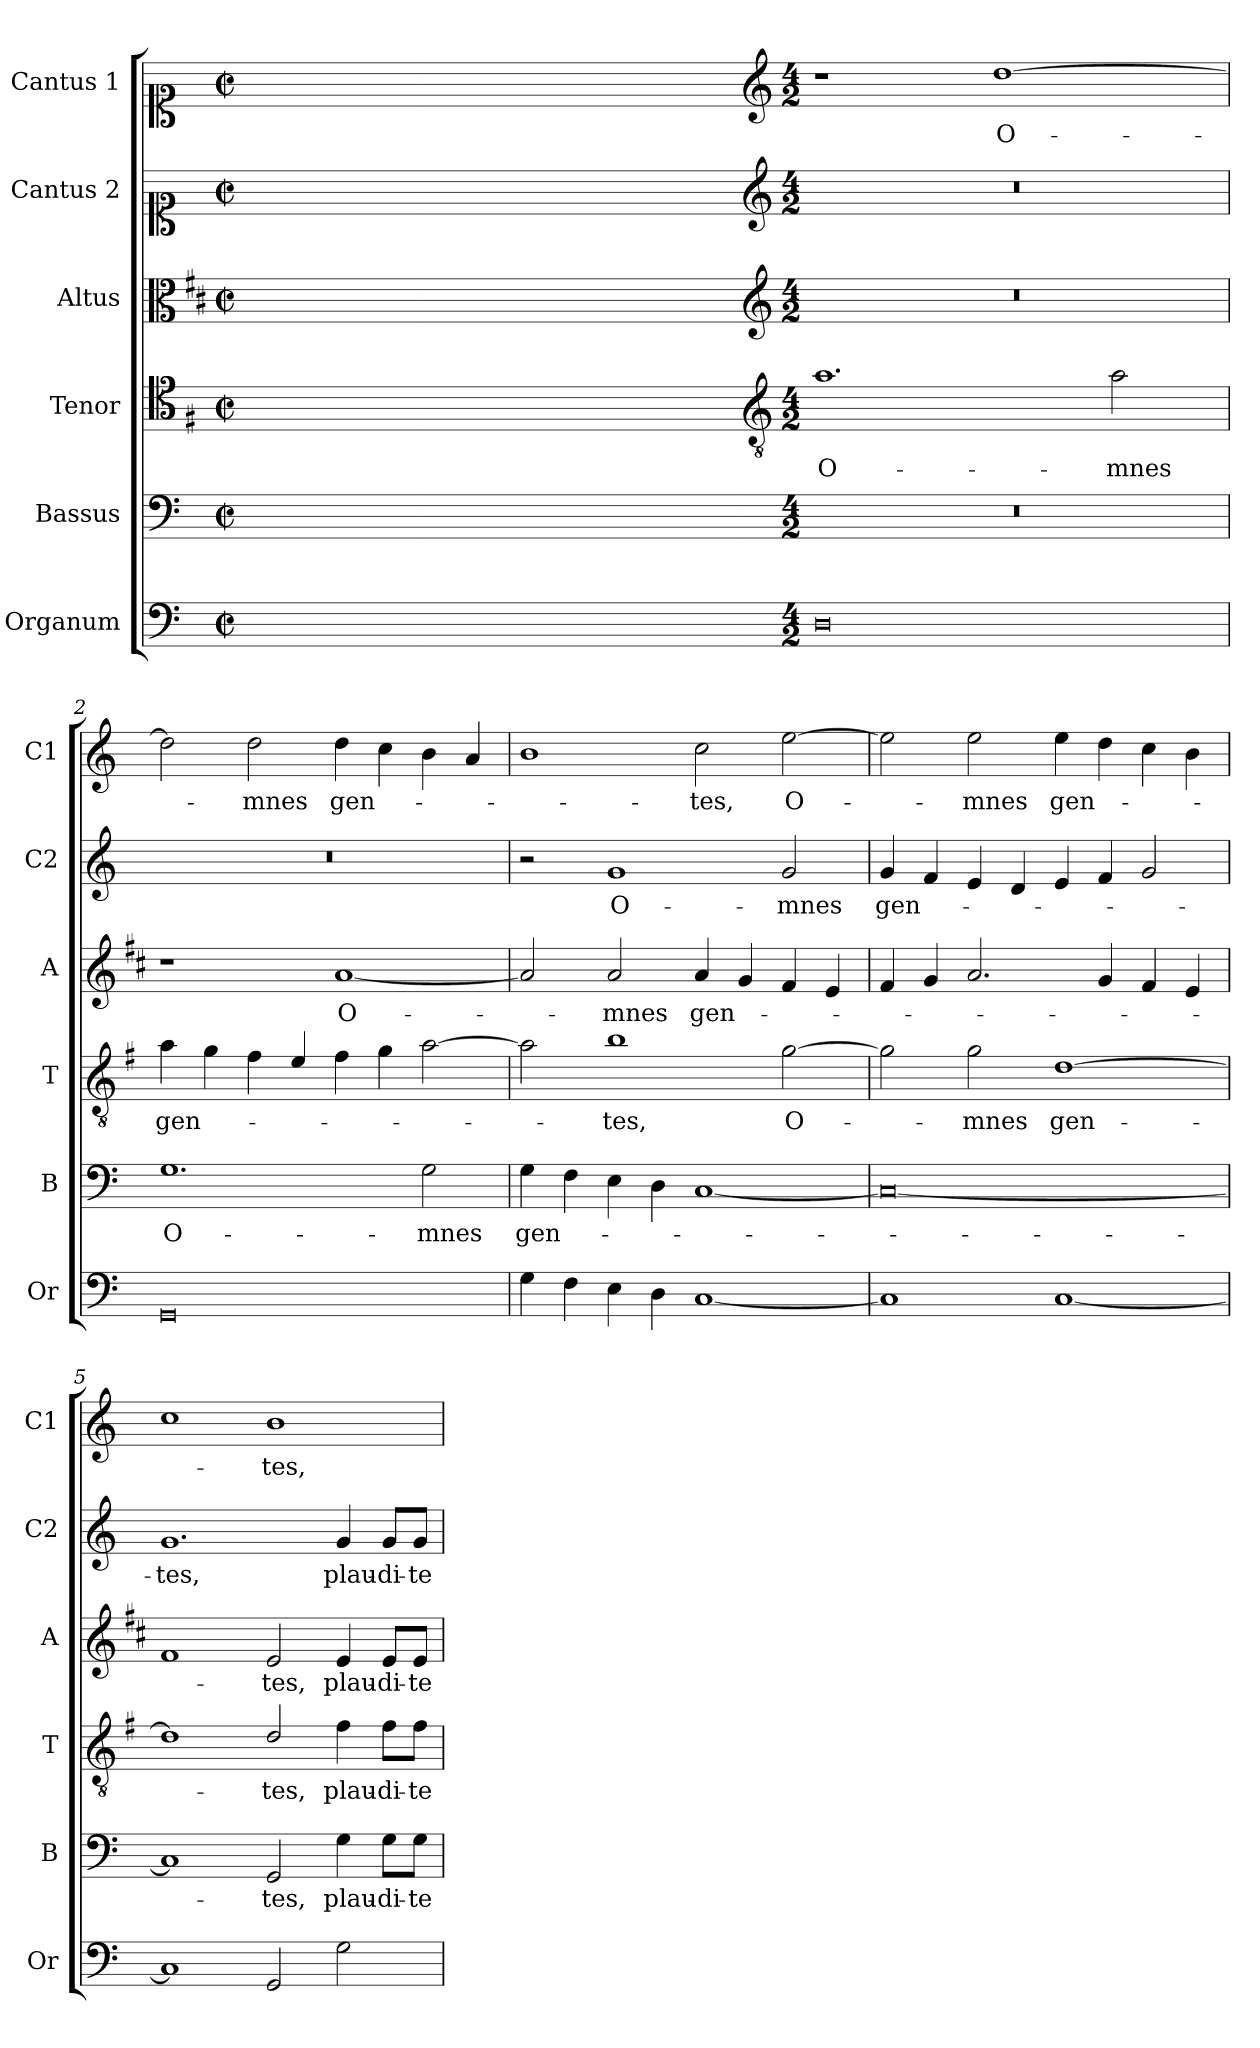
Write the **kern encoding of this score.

**kern	**kern	**text	**kern	**text	**kern	**text	**kern	**text	**kern	**text
*part6	*part5	*part5	*part4	*part4	*part3	*part3	*part2	*part2	*part1	*part1
*staff6	*staff5	*staff5	*staff4	*staff4	*staff3	*staff3	*staff2	*staff2	*staff1	*staff1
*I"Organum	*I"Bassus	*	*I"Tenor	*	*I"Altus	*	*I"Cantus 2	*	*I"Cantus 1	*
*I'Or	*I'B	*	*I'T	*	*I'A	*	*I'C2	*	*I'C1	*
*clefF4	*clefF4	*	*clefC4	*	*clefC3	*	*clefC1	*	*clefC1	*
*	*	*	*ITrd4c7	*	*ITrd1c2	*	*	*	*	*
*k[]	*k[]	*	*k[]	*	*k[]	*	*k[]	*	*k[]	*
*C:	*C:	*	*C:	*	*C:	*	*C:	*	*C:	*
*M2/2	*M2/2	*	*M2/2	*	*M2/2	*	*M2/2	*	*M2/2	*
*met(c|)	*met(c|)	*	*met(c|)	*	*met(c|)	*	*met(c|)	*	*met(c|)	*
=	=	=	=	=	=	=	=	=	=	=
1ryy	1ryy	.	1ryy	.	1ryy	.	1ryy	.	1ryy	.
=1X-	=1X-	=1X-	=1X-	=1X-	=1X-	=1X-	=1X-	=1X-	=1X-	=1X-
4ryy	4ryy	.	4ryy	.	4ryy	.	4ryy	.	4ryy	.
4ryy	4ryy	.	4ryy	.	4ryy	.	4ryy	.	4ryy	.
4ryy	4ryy	.	4ryy	.	4ryy	.	4ryy	.	4ryy	.
4ryy	4ryy	.	4ryy	.	4ryy	.	4ryy	.	4ryy	.
=1-	=1-	=1-	=1-	=1-	=1-	=1-	=1-	=1-	=1-	=1-
*	*	*	*clefGv2	*	*clefG2	*	*clefG2	*	*clefG2	*
*M4/2	*M4/2	*	*M4/2	*	*M4/2	*	*M4/2	*	*M4/2	*
!	!	!	!	!LO:LY:b	!	!	!	!	!	!
0D	0r	.	1.d	O-	0r	.	0r	.	1r	.
!	!	!	!	!	!	!	!	!	!	!LO:LY:b
.	.	.	.	.	.	.	.	.	[1dd	O-
!	!	!	!	!LO:LY:b	!	!	!	!	!	!
.	.	.	2d\	-mnes	.	.	.	.	.	.
=2	=2	=2	=2	=2	=2	=2	=2	=2	=2	=2
!	!	!LO:LY:b	!	!LO:LY:b	!	!	!	!	!	!
0GG	1.G	O-	4d\	gen-	1r	.	0r	.	2dd\]	.
.	.	.	4c\	.	.	.	.	.	.	.
!	!	!	!	!	!	!	!	!	!	!LO:LY:b
.	.	.	4B\	.	.	.	.	.	2dd\	-mnes
.	.	.	4A/	.	.	.	.	.	.	.
!	!	!	!	!	!	!LO:LY:b	!	!	!	!LO:LY:b
.	.	.	4B\	.	[1g	O-	.	.	4dd\	gen-
.	.	.	4c\	.	.	.	.	.	4cc\	.
!	!	!LO:LY:b	!	!	!	!	!	!	!	!
.	2G\	-mnes	[2d\	.	.	.	.	.	4b\	.
.	.	.	.	.	.	.	.	.	4a/	.
=3	=3	=3	=3	=3	=3	=3	=3	=3	=3	=3
!	!	!LO:LY:b	!	!	!	!	!	!	!	!
4G\	4G\	gen-	2d\]	.	2g/]	.	2r	.	1b	.
4F\	4F\	.	.	.	.	.	.	.	.	.
!	!	!	!	!LO:LY:b	!	!LO:LY:b	!	!LO:LY:b	!	!
4E\	4E\	.	1e	-tes,	2g/	-mnes	1g	O-	.	.
4D\	4D\	.	.	.	.	.	.	.	.	.
!	!	!	!	!	!	!LO:LY:b	!	!	!	!LO:LY:b
[1C	[1C	.	.	.	4g/	gen-	.	.	2cc\	-tes,
.	.	.	.	.	4f/	.	.	.	.	.
!	!	!	!	!LO:LY:b	!	!	!	!LO:LY:b	!	!LO:LY:b
.	.	.	[2c\	O-	4e/	.	2g/	-mnes	[2ee\	O-
.	.	.	.	.	4d/	.	.	.	.	.
!!LO:LB:g=z
=4	=4	=4	=4	=4	=4	=4	=4	=4	=4	=4
!	!	!	!	!	!	!	!	!LO:LY:b	!	!
1C]	0C_	.	2c\]	.	4e/	.	4g/	gen-	2ee\]	.
.	.	.	.	.	4f/	.	4f/	.	.	.
!	!	!	!	!LO:LY:b	!	!	!	!	!	!LO:LY:b
.	.	.	2c\	-mnes	2.g/	.	4e/	.	2ee\	-mnes
.	.	.	.	.	.	.	4d/	.	.	.
!	!	!	!	!LO:LY:b	!	!	!	!	!	!LO:LY:b
[1C	.	.	[1G	gen-	.	.	4e/	.	4ee\	gen-
.	.	.	.	.	4f/	.	4f/	.	4dd\	.
.	.	.	.	.	4e/	.	2g/	.	4cc\	.
.	.	.	.	.	4d/	.	.	.	4b\	.
=5	=5	=5	=5	=5	=5	=5	=5	=5	=5	=5
!	!	!	!	!	!	!	!	!LO:LY:b	!	!
1C]	1C]	.	1G]	.	1e	.	1.g	-tes,	1cc	.
!	!	!LO:LY:b	!	!LO:LY:b	!	!LO:LY:b	!	!	!	!LO:LY:b
2GG/	2GG/	-tes,	2G/	-tes,	2d/	-tes,	.	.	1b	-tes,
!	!	!LO:LY:b	!	!LO:LY:b	!	!LO:LY:b	!	!LO:LY:b	!	!
2G\	4G\	plau-	4B\	plau-	4d/	plau-	4g/	plau-	.	.
!	!	!LO:LY:b	!	!LO:LY:b	!	!LO:LY:b	!	!LO:LY:b	!	!
.	8G\L	-di-	8B\L	-di-	8d/L	-di-	8g/L	-di-	.	.
!	!	!LO:LY:b	!	!LO:LY:b	!	!LO:LY:b	!	!LO:LY:b	!	!
.	8G\J	-te	8B\J	-te	8d/J	-te	8g/J	-te	.	.
=	=	=	=	=	=	=	=	=	=	=
*-	*-	*-	*-	*-	*-	*-	*-	*-	*-	*-
